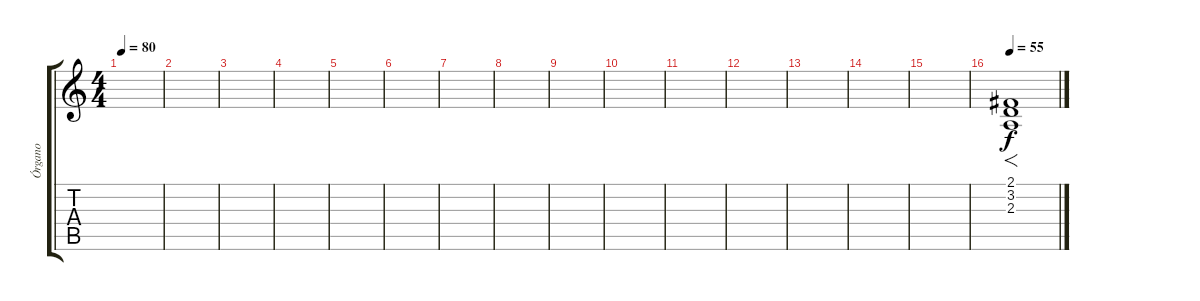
\track ("Órgano" "Órgano") {instrument reedorgan}
\staff {score tabs}
\tuning (E4 B3 G3 D3 A2 E2) {hide}
\ts (4 4)
\tempo 80
\clef g2
\ks c
|
|
|
|
|
|
|
|
|
|
|
|
|
|
|
\tempo 55
(2.1 3.2 2.3).1{f}
